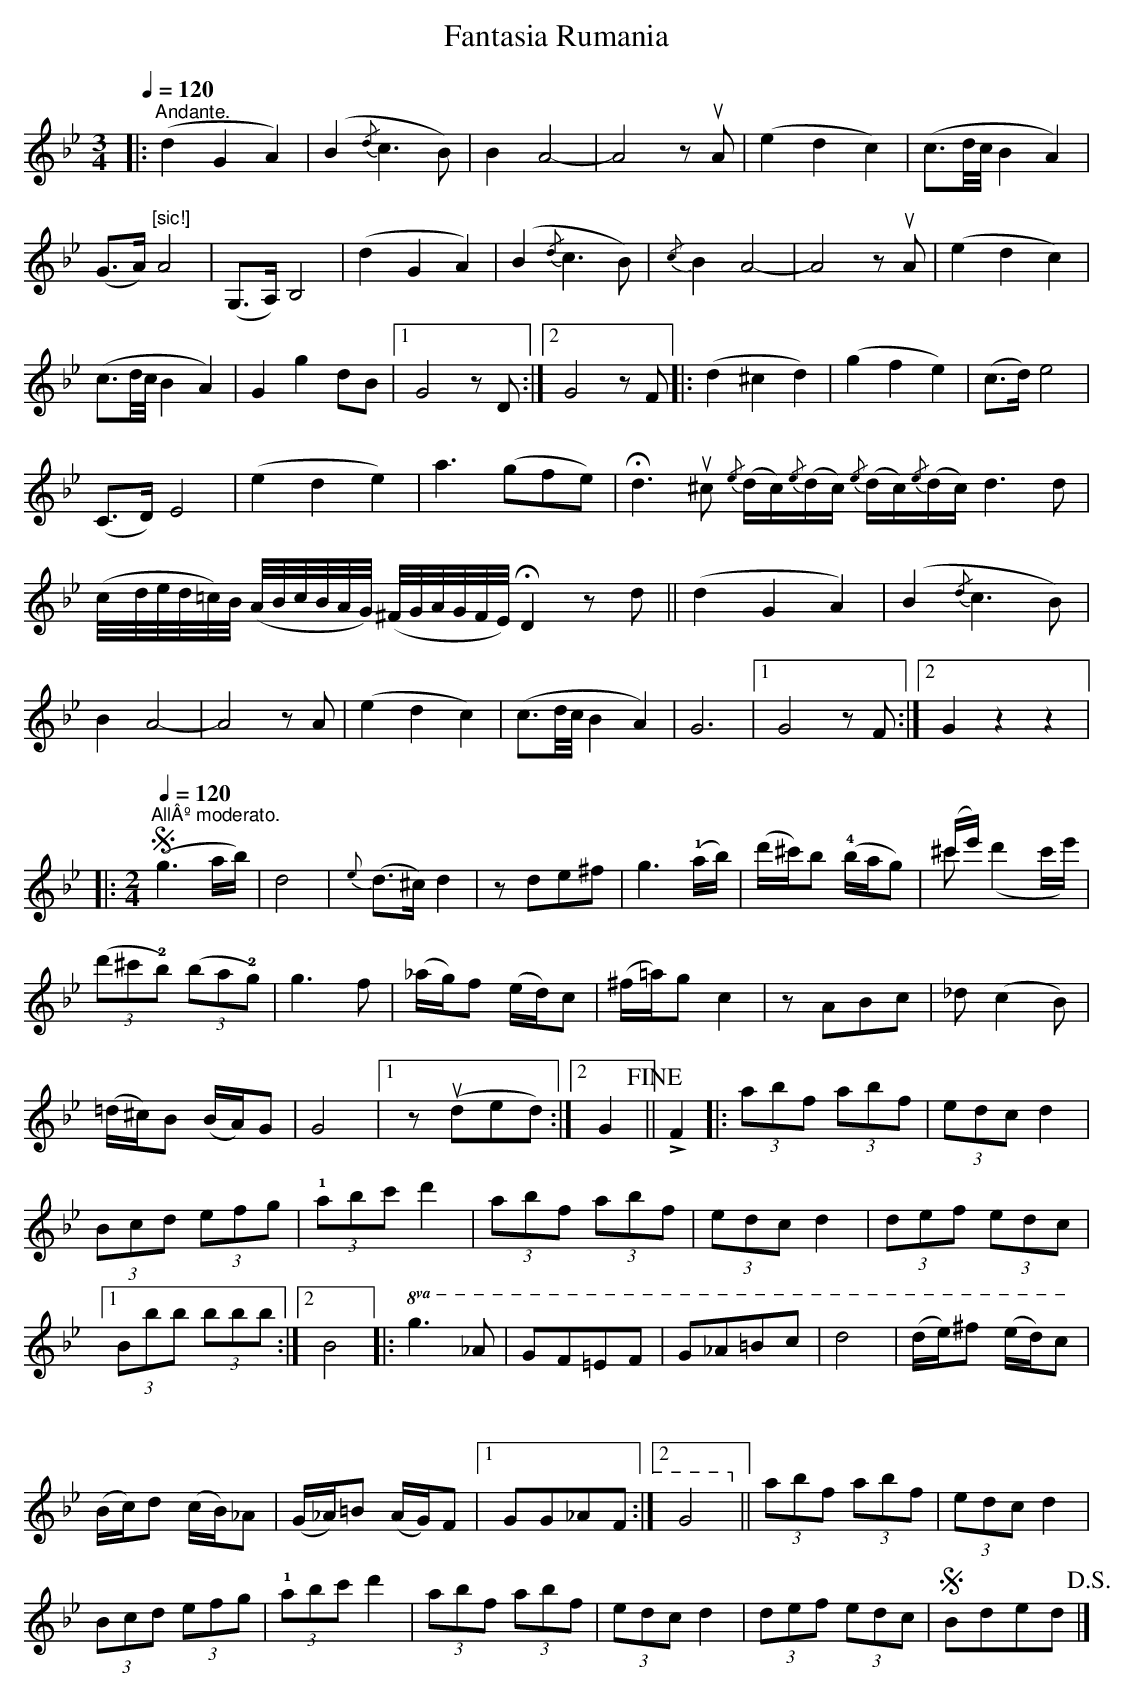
X:1
T:Fantasia Rumania
%%score ( 1 2 )
L:1/8
Q:1/4=120
M:3/4
K:Gmin
V:1 treble
V:2 treble
L:1/4
V:1
|:"^Andante." (d2 G2 A2) | (B2{/d} c3 B) | B2 A4- | A4 z uA | (e2 d2 c2) | (c3/2d/4c/4 B2 A2) |$ %6
 (G>A)"^[sic!]" A4 | (G,>A,) B,4 | (d2 G2 A2) | (B2{/d} c3 B) |{/c} B2 A4- | A4 z uA | %12
 (e2 d2 c2) |$ (c3/2d/4c/4 B2 A2) | G2 g2 dB |1 G4 z D :|2 G4 z F |: (d2 ^c2 d2) | (g2 f2 e2) | %19
 (c>d) e4 |$ (C>D) E4 | (e2 d2 e2) | a3 (gfe) | %23
 !fermata!d3 u^c{/e} (d/c/){/e}(d/c/){/e} (d/c/){/e}(d/c/) d3 d |$ %24
 (c/4d/4e/4d/4=c/4)B/4 (A/4B/4c/4B/4A/4G/4) (^F/4G/4A/4G/4F/4E/4) !fermata!D2 z d || (d2 G2 A2) | %26
 (B2{/d} c3 B) |$ B2 A4- | A4 z A | (e2 d2 c2) | (c3/2d/4c/4 B2 A2) | G6 |1 G4 z F :|2 G2 z2 z2 |:$ %34
[M:2/4]S[Q:1/4=120]"^AllÂº moderato." (g3 a/b/) | d4 |{e} (d>^c) d2 | z de^f | g3 (!1!a/b/) | %39
 (d'/^c'/)b (!4!b/a/g) | (^c'/e'/) x3 |$ (3(d'^c'!2!b) (3(ba!2!g) | g3 f | (_a/g/)f (e/d/)c | %44
 (^f/=a/)g c2 | z ABc | _d (c2 B) |$ (=d/^c/)B (B/A/)G | G4 |1 z (uded) :|2 G2!fine! || !>!F2 |: %52
 (3abf (3abf | (3edc d2 |$ (3Bcd (3efg | (3!1!abc' d'2 | (3abf (3abf | (3edc d2 | (3def (3edc |1$ %59
 (3Bbb (3bbb :|2 B4 |:!8va(! g3 _a | gf=ef | g_a=bc' | d'4 | (d'/e'/)^f' (e'/d'/)c' |$ %66
 (b/c'/)d' (c'/b/)_a | (g/_a/)=b (a/g/)f |1 gg_af :|2 g4!8va)! || (3abf (3abf | (3edc d2 |$ %72
 (3Bcd (3efg | (3!1!abc' d'2 | (3abf (3abf | (3edc d2 | (3def (3edc |S Bded!D.S.! |] %78
V:2
|: x3 | x3 | x3 | x3 | x3 | x3 |$ x3 | x3 | x3 | x3 | x3 | x3 | x3 |$ x3 | x3 |1 x3 :|2 x3 |: x3 | %18
 x3 | x3 |$ x3 | x3 | x3 | x6 |$ x17/4 || x3 | x3 |$ x3 | x3 | x3 | x3 | x3 |1 x3 :|2 x3 |:$ %34
[M:2/4] x2 | x2 | x2 | x2 | x2 | x2 | ^c'/ (d' c'/4e'/4) |$ x2 | x2 | x2 | x2 | x2 | x2 |$ x2 | %48
 x2 |1 x2 :|2 x || x |: x2 | x2 |$ x2 | x2 | x2 | x2 | x2 |1$ x2 :|2 x2 |:!8va(! x2 | x2 | x2 | %64
 x2 | x2 |$ x2 | x2 |1 x2 :|2 x2!8va)! || x2 | x2 |$ x2 | x2 | x2 | x2 | x2 | x2 |] %78
